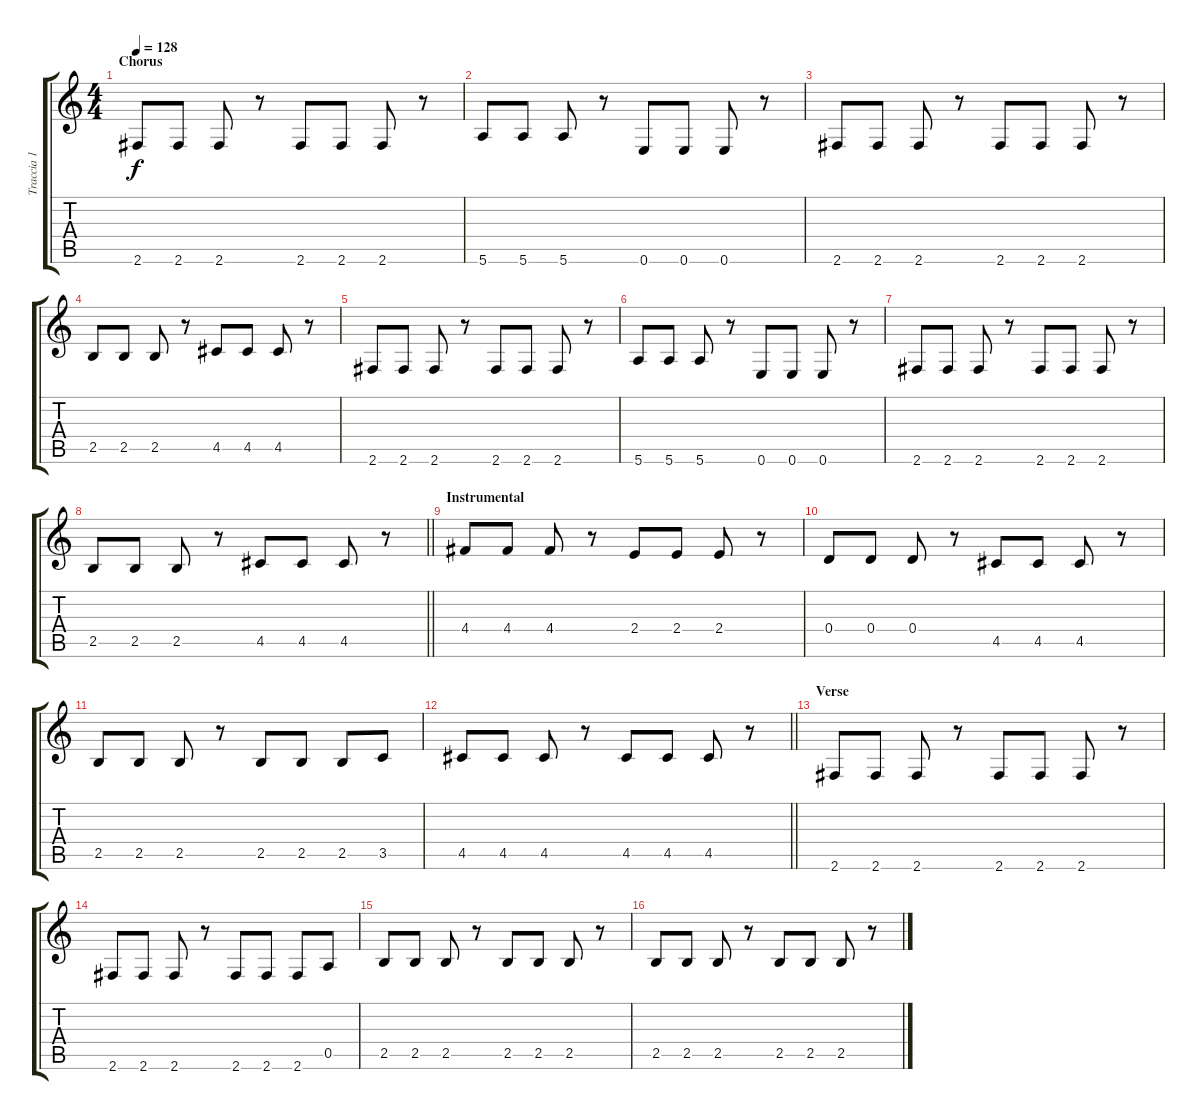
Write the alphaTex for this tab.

\track ("Traccia 1" "Traccia 1") {instrument electricbasspick}
\staff {score tabs}
\tuning (E4 B3 G3 D3 A2 E2) {hide}
\ts (4 4)
\section ("" "Chorus")
\tempo 128
\clef g2
\ks c
2.6.8{dy f} 2.6.8 2.6.8 r.8 2.6.8 2.6.8 2.6.8 r.8 |
5.6.8 5.6.8 5.6.8 r.8 0.6.8 0.6.8 0.6.8 r.8 |
2.6.8 2.6.8 2.6.8 r.8 2.6.8 2.6.8 2.6.8 r.8 |
2.5.8 2.5.8 2.5.8 r.8 4.5.8 4.5.8 4.5.8 r.8 |
2.6.8 2.6.8 2.6.8 r.8 2.6.8 2.6.8 2.6.8 r.8 |
5.6.8 5.6.8 5.6.8 r.8 0.6.8 0.6.8 0.6.8 r.8 |
2.6.8 2.6.8 2.6.8 r.8 2.6.8 2.6.8 2.6.8 r.8 |
\barLineRight lightlight
2.5.8 2.5.8 2.5.8 r.8 4.5.8 4.5.8 4.5.8 r.8 |
\section ("" "Instrumental")
4.4.8 4.4.8 4.4.8 r.8 2.4.8 2.4.8 2.4.8 r.8 |
0.4.8 0.4.8 0.4.8 r.8 4.5.8 4.5.8 4.5.8 r.8 |
2.5.8 2.5.8 2.5.8 r.8 2.5.8 2.5.8 2.5.8 3.5.8 |
\barLineRight lightlight
4.5.8 4.5.8 4.5.8 r.8 4.5.8 4.5.8 4.5.8 r.8 |
\section ("" "Verse")
2.6.8 2.6.8 2.6.8 r.8 2.6.8 2.6.8 2.6.8 r.8 |
2.6.8 2.6.8 2.6.8 r.8 2.6.8 2.6.8 2.6.8 0.5.8 |
2.5.8 2.5.8 2.5.8 r.8 2.5.8 2.5.8 2.5.8 r.8 |
2.5.8 2.5.8 2.5.8 r.8 2.5.8 2.5.8 2.5.8 r.8
